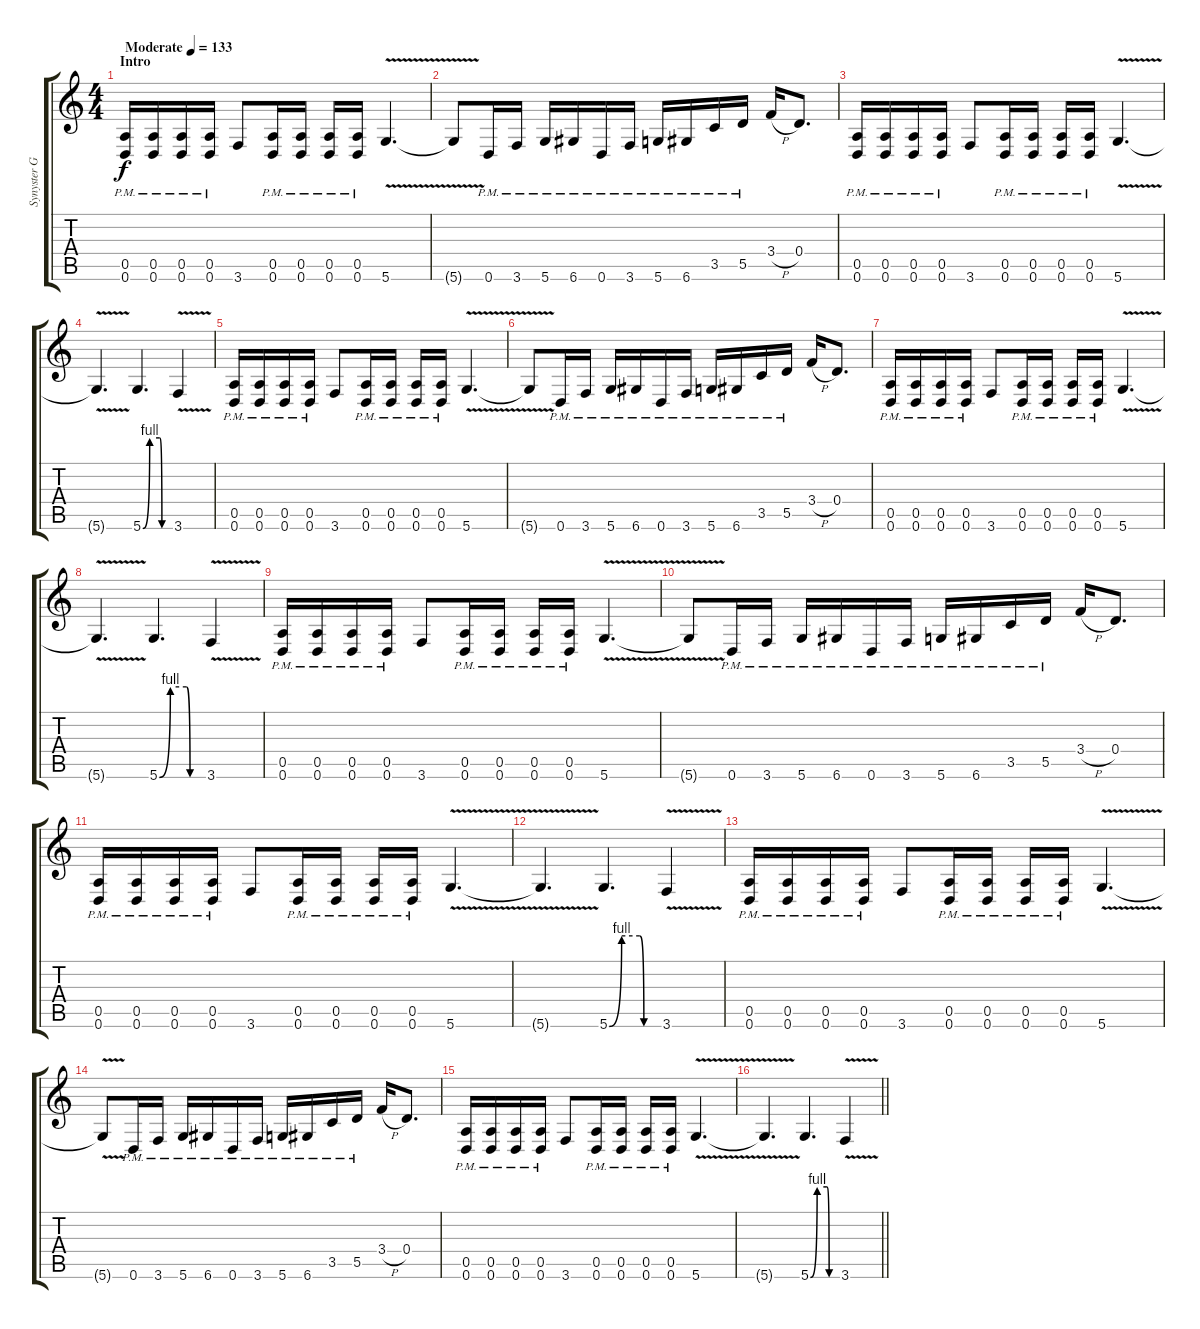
\track ("Synyster Gates [Guitar]" "Synyster G") {instrument distortionguitar}
\staff {score tabs}
\tuning (E4 B3 G3 D3 A2 D2) {hide}
\ts (4 4)
\section ("" "Intro")
\tempo (133 "Moderate")
\clef g2
\ks c
(0.5{pm} 0.6{pm}).16{dy f instrument distortionguitar} (0.5{pm} 0.6{pm}).16 (0.5{pm} 0.6{pm}).16 (0.5{pm} 0.6{pm}).16 3.6.8 (0.5{pm} 0.6{pm}).16 (0.5{pm} 0.6{pm}).16 (0.5{pm} 0.6{pm}).16 (0.5{pm} 0.6{pm}).16 5.6{v}.4{d} |
5.6{t}.8 0.6{pm}.16 3.6{pm}.16 5.6{pm}.16 6.6{pm}.16 0.6{pm}.16 3.6{pm}.16 5.6{pm}.16 6.6{pm}.16 3.5{pm}.16 5.5{pm}.16 3.4{h}.16 0.4.8{d} |
(0.5{pm} 0.6{pm}).16 (0.5{pm} 0.6{pm}).16 (0.5{pm} 0.6{pm}).16 (0.5{pm} 0.6{pm}).16 3.6.8 (0.5{pm} 0.6{pm}).16 (0.5{pm} 0.6{pm}).16 (0.5{pm} 0.6{pm}).16 (0.5{pm} 0.6{pm}).16 5.6{v}.4{d} |
5.6{t}.4{d} 5.6{be (custom 0 0 15 4 37 4 42 0 60 0)}.4{d} 3.6{v}.4 |
(0.5{pm} 0.6{pm}).16 (0.5{pm} 0.6{pm}).16 (0.5{pm} 0.6{pm}).16 (0.5{pm} 0.6{pm}).16 3.6.8 (0.5{pm} 0.6{pm}).16 (0.5{pm} 0.6{pm}).16 (0.5{pm} 0.6{pm}).16 (0.5{pm} 0.6{pm}).16 5.6{v}.4{d} |
5.6{t}.8 0.6{pm}.16 3.6{pm}.16 5.6{pm}.16 6.6{pm}.16 0.6{pm}.16 3.6{pm}.16 5.6{pm}.16 6.6{pm}.16 3.5{pm}.16 5.5{pm}.16 3.4{h}.16 0.4.8{d} |
(0.5{pm} 0.6{pm}).16 (0.5{pm} 0.6{pm}).16 (0.5{pm} 0.6{pm}).16 (0.5{pm} 0.6{pm}).16 3.6.8 (0.5{pm} 0.6{pm}).16 (0.5{pm} 0.6{pm}).16 (0.5{pm} 0.6{pm}).16 (0.5{pm} 0.6{pm}).16 5.6{v}.4{d} |
5.6{t}.4{d} 5.6{be (custom 0 0 15 4 37 4 42 0 60 0)}.4{d} 3.6{v}.4 |
(0.5{pm} 0.6{pm}).16 (0.5{pm} 0.6{pm}).16 (0.5{pm} 0.6{pm}).16 (0.5{pm} 0.6{pm}).16 3.6.8 (0.5{pm} 0.6{pm}).16 (0.5{pm} 0.6{pm}).16 (0.5{pm} 0.6{pm}).16 (0.5{pm} 0.6{pm}).16 5.6{v}.4{d} |
5.6{t}.8 0.6{pm}.16 3.6{pm}.16 5.6{pm}.16 6.6{pm}.16 0.6{pm}.16 3.6{pm}.16 5.6{pm}.16 6.6{pm}.16 3.5{pm}.16 5.5{pm}.16 3.4{h}.16 0.4.8{d} |
(0.5{pm} 0.6{pm}).16 (0.5{pm} 0.6{pm}).16 (0.5{pm} 0.6{pm}).16 (0.5{pm} 0.6{pm}).16 3.6.8 (0.5{pm} 0.6{pm}).16 (0.5{pm} 0.6{pm}).16 (0.5{pm} 0.6{pm}).16 (0.5{pm} 0.6{pm}).16 5.6{v}.4{d} |
5.6{t}.4{d} 5.6{be (custom 0 0 15 4 37 4 42 0 60 0)}.4{d} 3.6{v}.4 |
(0.5{pm} 0.6{pm}).16 (0.5{pm} 0.6{pm}).16 (0.5{pm} 0.6{pm}).16 (0.5{pm} 0.6{pm}).16 3.6.8 (0.5{pm} 0.6{pm}).16 (0.5{pm} 0.6{pm}).16 (0.5{pm} 0.6{pm}).16 (0.5{pm} 0.6{pm}).16 5.6{v}.4{d} |
5.6{t}.8 0.6{pm}.16 3.6{pm}.16 5.6{pm}.16 6.6{pm}.16 0.6{pm}.16 3.6{pm}.16 5.6{pm}.16 6.6{pm}.16 3.5{pm}.16 5.5{pm}.16 3.4{h}.16 0.4.8{d} |
(0.5{pm} 0.6{pm}).16 (0.5{pm} 0.6{pm}).16 (0.5{pm} 0.6{pm}).16 (0.5{pm} 0.6{pm}).16 3.6.8 (0.5{pm} 0.6{pm}).16 (0.5{pm} 0.6{pm}).16 (0.5{pm} 0.6{pm}).16 (0.5{pm} 0.6{pm}).16 5.6{v}.4{d} |
\barLineRight lightlight
5.6{t}.4{d} 5.6{be (custom 0 0 15 4 37 4 42 0 60 0)}.4{d} 3.6{v}.4
